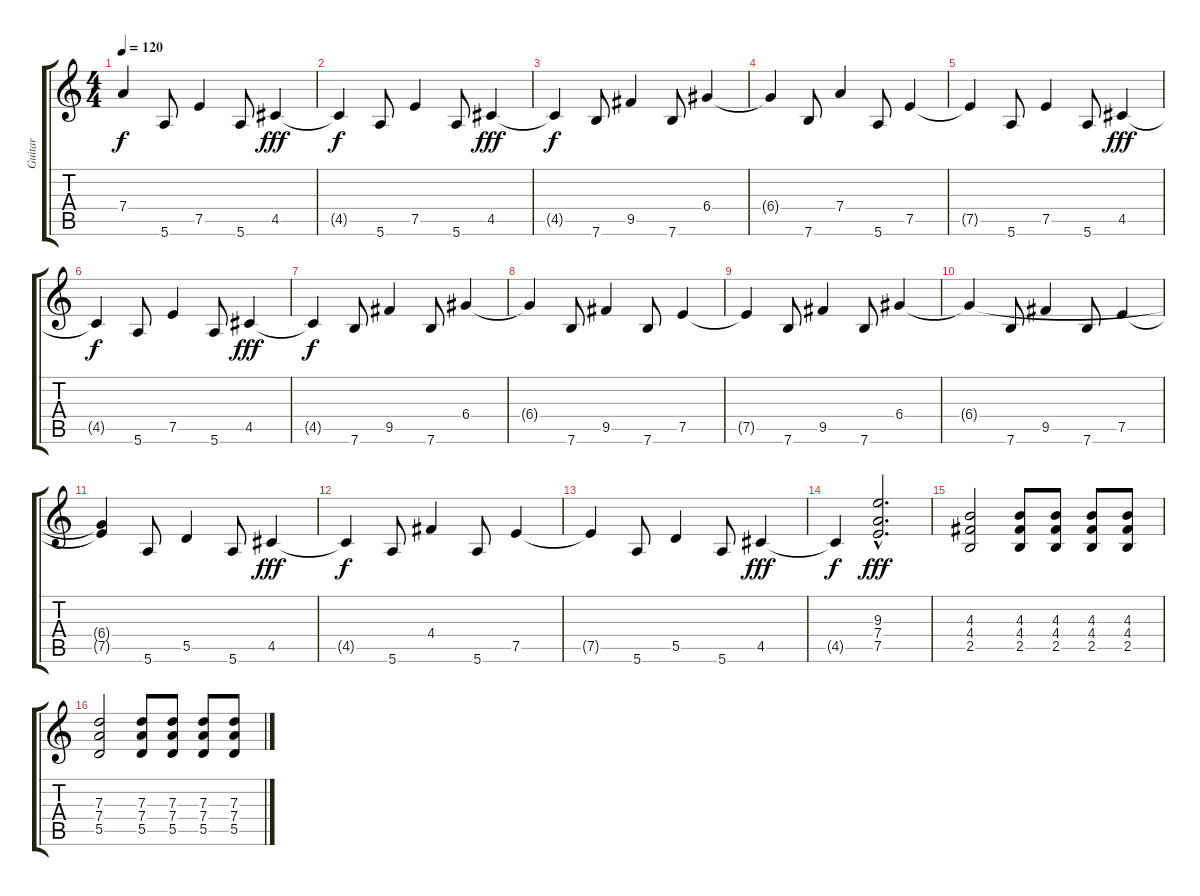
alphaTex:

\track ("Guitar" "Guitar") {instrument overdrivenguitar}
\staff {score tabs}
\tuning (E4 B3 G3 D3 A2 E2) {hide}
\ts (4 4)
\tempo 120
\clef g2
\ks c
7.4{t}.4{dy f} 5.6.8 7.5.4 5.6.8 4.5.4{dy fff} |
4.5{t}.4{dy f} 5.6.8 7.5.4 5.6.8 4.5.4{dy fff} |
4.5{t}.4{dy f} 7.6.8 9.5.4 7.6.8 6.4.4 |
6.4{t}.4 7.6.8 7.4.4 5.6.8 7.5.4 |
7.5{t}.4 5.6.8 7.5.4 5.6.8 4.5.4{dy fff} |
4.5{t}.4{dy f} 5.6.8 7.5.4 5.6.8 4.5.4{dy fff} |
4.5{t}.4{dy f} 7.6.8 9.5.4 7.6.8 6.4.4 |
6.4{t}.4 7.6.8 9.5.4 7.6.8 7.5.4 |
7.5{t}.4 7.6.8 9.5.4 7.6.8 6.4.4 |
6.4{t}.4 7.6.8 9.5.4 7.6.8 7.5.4 |
(6.4{t} 7.5{t}).4 5.6.8 5.5.4 5.6.8 4.5.4{dy fff} |
4.5{t}.4{dy f} 5.6.8 4.4.4 5.6.8 7.5.4 |
7.5{t}.4 5.6.8 5.5.4 5.6.8 4.5.4{dy fff} |
4.5{t}.4{dy f} (9.3{hac} 7.4{hac} 7.5{hac}).2{d dy fff} |
(4.3 4.4 2.5).2 (4.3 4.4 2.5).8 (4.3 4.4 2.5).8 (4.3 4.4 2.5).8 (4.3 4.4 2.5).8 |
(7.3 7.4 5.5).2 (7.3 7.4 5.5).8 (7.3 7.4 5.5).8 (7.3 7.4 5.5).8 (7.3 7.4 5.5).8
